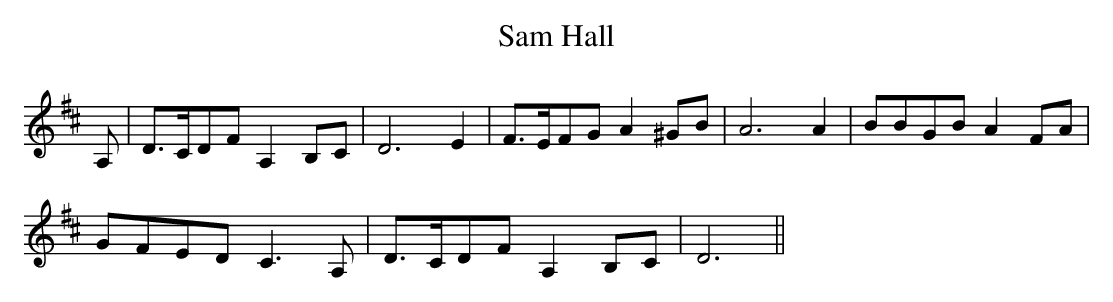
X:1
T:Sam Hall
M:D
L:1/8
K:D
A, | D>CDF A,2 B,C | D6 E2 | F>EFG A2 ^GB | A6 A2 | BBGB A2 FA |
GFED C2> A,2 | D>CDF A,2 B,C | D6 ||
